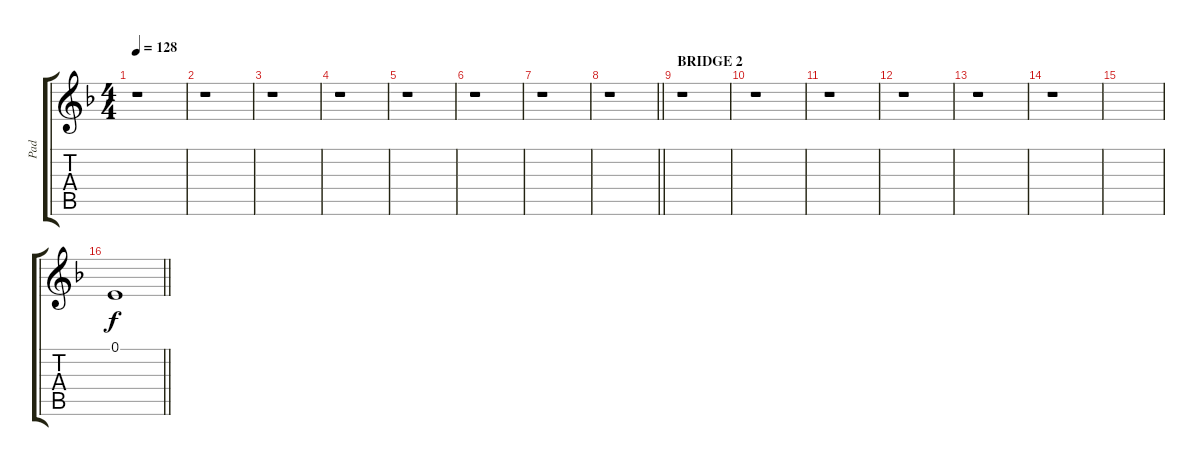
\track ("Pad" "Pad") {instrument pad2warm}
\staff {score tabs}
\tuning (E4 B3 G3 D3 A2 E2) {hide}
\ts (4 4)
\tempo 128
\clef g2
\ks f
r.1{dy f} |
r.1 |
r.1 |
r.1 |
r.1 |
r.1 |
r.1 |
\barLineRight lightlight
r.1 |
\section ("" "BRIDGE 2")
r.1 |
r.1 |
r.1 |
r.1 |
r.1 |
r.1 |
|
\barLineRight lightlight
0.1.1
